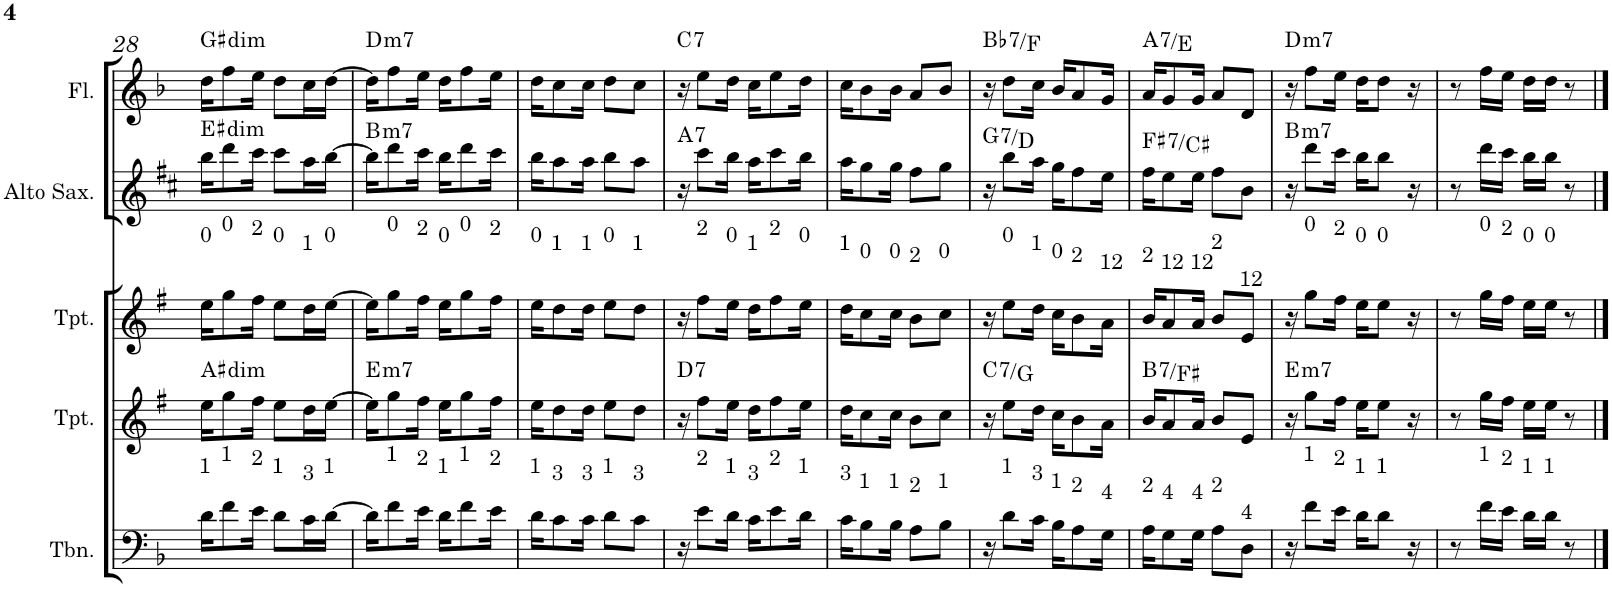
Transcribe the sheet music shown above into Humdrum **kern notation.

**kern	**kern	**harte	**kern	**kern	**harte	**kern	**harte
*part5	*part4	*part4	*part3	*part2	*part2	*part1	*part1
*staff5	*staff4	*	*staff3	*staff2	*	*staff1	*
*I"C clavF	*I"Bb	*	*I"Bb - Pirata	*I"Eb	*	*I"C ClavG	*
!!LO:PB:g=z
*clefF4	*clefG2	*	*clefG2	*clefG2	*	*clefG2	*
*	*Trd1c2	*	*Trd1c2	*Trd5c9	*	*	*
*k[b-]	*k[f#]	*	*k[f#]	*k[f#c#]	*	*k[b-]	*
*F:	*G:	*	*G:	*D:	*	*F:	*
*M4/4	*M4/4	*	*M4/4	*M4/4	*	*M4/4	*
=28	=28	=28	=28	=28	=28	=28	=28
!	!	!	!LO:TX:a:t=0	!	!	!	!
!LO:TX:a:t=1	!	!LO:H:kt=dim	!	!	!LO:H:kt=dim	!	!LO:H:kt=dim
16d\KL	16ee\KL	A#:dim	16ee\KL	16bb\KL	E#:dim	16dd\KL	G#:dim
!	!	!	!LO:TX:a:t=0	!	!	!	!
!LO:TX:a:t=1	!	!	!	!	!	!	!
8f\	8gg\	.	8gg\	8ddd\	.	8ff\	.
!	!	!	!LO:TX:a:t=2	!	!	!	!
!LO:TX:a:t=2	!	!	!	!	!	!	!
16e\Jk	16ff#\Jk	.	16ff#\Jk	16ccc#\Jk	.	16ee\Jk	.
!	!	!	!LO:TX:a:t=0	!	!	!	!
!LO:TX:a:t=1	!	!	!	!	!	!	!
8d\L	8ee\L	.	8ee\L	8ccc#\L	.	8dd\L	.
!	!	!	!LO:TX:a:t=1	!	!	!	!
!LO:TX:a:t=3	!	!	!	!	!	!	!
16c\L	16dd\L	.	16dd\L	16aa\L	.	16cc\L	.
!	!	!	!LO:TX:a:t=0	!	!	!	!
!LO:TX:a:t=1	!	!	!	!	!	!	!
[>16d\JJ	[>16ee\JJ	.	[>16ee\JJ	[>16bb\JJ	.	[>16dd\JJ	.
=29	=29	=29	=29	=29	=29	=29	=29
!	!	!LO:H:kt=m7	!	!	!LO:H:kt=m7	!	!LO:H:kt=m7
16d\KL]	16ee\KL]	E:min7	16ee\KL]	16bb\KL]	B:min7	16dd\KL]	D:min7
!	!	!	!LO:TX:a:t=0	!	!	!	!
!LO:TX:a:t=1	!	!	!	!	!	!	!
8f\	8gg\	.	8gg\	8ddd\	.	8ff\	.
!	!	!	!LO:TX:a:t=2	!	!	!	!
!LO:TX:a:t=2	!	!	!	!	!	!	!
16e\Jk	16ff#\Jk	.	16ff#\Jk	16ccc#\Jk	.	16ee\Jk	.
!	!	!	!LO:TX:a:t=0	!	!	!	!
!LO:TX:a:t=1	!	!	!	!	!	!	!
16d\KL	16ee\KL	.	16ee\KL	16bb\KL	.	16dd\KL	.
!	!	!	!LO:TX:a:t=0	!	!	!	!
!LO:TX:a:t=1	!	!	!	!	!	!	!
8f\	8gg\	.	8gg\	8ddd\	.	8ff\	.
!	!	!	!LO:TX:a:t=2	!	!	!	!
!LO:TX:a:t=2	!	!	!	!	!	!	!
16e\Jk	16ff#\Jk	.	16ff#\Jk	16ccc#\Jk	.	16ee\Jk	.
=30	=30	=30	=30	=30	=30	=30	=30
!	!	!	!LO:TX:a:t=0	!	!	!	!
!LO:TX:a:t=1	!	!	!	!	!	!	!
16d\KL	16ee\KL	.	16ee\KL	16bb\KL	.	16dd\KL	.
!	!	!	!LO:TX:a:t=1	!	!	!	!
!LO:TX:a:t=3	!	!	!	!	!	!	!
8c\	8dd\	.	8dd\	8aa\	.	8cc\	.
!	!	!	!LO:TX:a:t=1	!	!	!	!
!LO:TX:a:t=3	!	!	!	!	!	!	!
16c\Jk	16dd\Jk	.	16dd\Jk	16aa\Jk	.	16cc\Jk	.
!	!	!	!LO:TX:a:t=0	!	!	!	!
!LO:TX:a:t=1	!	!	!	!	!	!	!
8d\L	8ee\L	.	8ee\L	8bb\L	.	8dd\L	.
!	!	!	!LO:TX:a:t=1	!	!	!	!
!LO:TX:a:t=3	!	!	!	!	!	!	!
8c\J	8dd\J	.	8dd\J	8aa\J	.	8cc\J	.
=31	=31	=31	=31	=31	=31	=31	=31
!	!	!LO:H:kt=7	!	!	!LO:H:kt=7	!	!LO:H:kt=7
16r	16r	D:7	16r	16r	A:7	16r	C:7
!	!	!	!LO:TX:a:t=2	!	!	!	!
!LO:TX:a:t=2	!	!	!	!	!	!	!
8e\L	8ff#\L	.	8ff#\L	8ccc#\L	.	8ee\L	.
!	!	!	!LO:TX:a:t=0	!	!	!	!
!LO:TX:a:t=1	!	!	!	!	!	!	!
16d\Jk	16ee\Jk	.	16ee\Jk	16bb\Jk	.	16dd\Jk	.
!	!	!	!LO:TX:a:t=1	!	!	!	!
!LO:TX:a:t=3	!	!	!	!	!	!	!
16c\KL	16dd\KL	.	16dd\KL	16aa\KL	.	16cc\KL	.
!	!	!	!LO:TX:a:t=2	!	!	!	!
!LO:TX:a:t=2	!	!	!	!	!	!	!
8e\	8ff#\	.	8ff#\	8ccc#\	.	8ee\	.
!	!	!	!LO:TX:a:t=0	!	!	!	!
!LO:TX:a:t=1	!	!	!	!	!	!	!
16d\Jk	16ee\Jk	.	16ee\Jk	16bb\Jk	.	16dd\Jk	.
=32	=32	=32	=32	=32	=32	=32	=32
!	!	!	!LO:TX:a:t=1	!	!	!	!
!LO:TX:a:t=3	!	!	!	!	!	!	!
16c\KL	16dd\KL	.	16dd\KL	16aa\KL	.	16cc\KL	.
!	!	!	!LO:TX:a:t=0	!	!	!	!
!LO:TX:a:t=1	!	!	!	!	!	!	!
8B-\	8cc\	.	8cc\	8gg\	.	8b-\	.
!	!	!	!LO:TX:a:t=0	!	!	!	!
!LO:TX:a:t=1	!	!	!	!	!	!	!
16B-\Jk	16cc\Jk	.	16cc\Jk	16gg\Jk	.	16b-\Jk	.
!	!	!	!LO:TX:a:t=2	!	!	!	!
!LO:TX:a:t=2	!	!	!	!	!	!	!
8A\L	8b\L	.	8b\L	8ff#\L	.	8a/L	.
!	!	!	!LO:TX:a:t=0	!	!	!	!
!LO:TX:a:t=1	!	!	!	!	!	!	!
8B-\J	8cc\J	.	8cc\J	8gg\J	.	8b-/J	.
=33	=33	=33	=33	=33	=33	=33	=33
!	!	!LO:H:kt=7	!	!	!LO:H:kt=7	!	!LO:H:kt=7
16r	16r	C:7/5	16r	16r	G:7/5	16r	Bb:7/5
!	!	!	!LO:TX:a:t=0	!	!	!	!
!LO:TX:a:t=1	!	!	!	!	!	!	!
8d\L	8ee\L	.	8ee\L	8bb\L	.	8dd\L	.
!	!	!	!LO:TX:a:t=1	!	!	!	!
!LO:TX:a:t=3	!	!	!	!	!	!	!
16c\Jk	16dd\Jk	.	16dd\Jk	16aa\Jk	.	16cc\Jk	.
!	!	!	!LO:TX:a:t=0	!	!	!	!
!LO:TX:a:t=1	!	!	!	!	!	!	!
16B-\KL	16cc\KL	.	16cc\KL	16gg\KL	.	16b-/KL	.
!	!	!	!LO:TX:a:t=2	!	!	!	!
!LO:TX:a:t=2	!	!	!	!	!	!	!
8A\	8b\	.	8b\	8ff#\	.	8a/	.
!	!	!	!LO:TX:a:t=12	!	!	!	!
!LO:TX:a:t=4	!	!	!	!	!	!	!
16G\Jk	16a\Jk	.	16a\Jk	16ee\Jk	.	16g/Jk	.
=34	=34	=34	=34	=34	=34	=34	=34
!	!	!	!LO:TX:a:t=2	!	!	!	!
!LO:TX:a:t=2	!	!LO:H:kt=7	!	!	!LO:H:kt=7	!	!LO:H:kt=7
16A\KL	16b/KL	B:7/5	16b/KL	16ff#\KL	F#:7/5	16a/KL	A:7/5
!	!	!	!LO:TX:a:t=12	!	!	!	!
!LO:TX:a:t=4	!	!	!	!	!	!	!
8G\	8a/	.	8a/	8ee\	.	8g/	.
!	!	!	!LO:TX:a:t=12	!	!	!	!
!LO:TX:a:t=4	!	!	!	!	!	!	!
16G\Jk	16a/Jk	.	16a/Jk	16ee\Jk	.	16g/Jk	.
!	!	!	!LO:TX:a:t=2	!	!	!	!
!LO:TX:a:t=2	!	!	!	!	!	!	!
8A\L	8b/L	.	8b/L	8ff#\L	.	8a/L	.
!	!	!	!LO:TX:a:t=12	!	!	!	!
!LO:TX:a:t=4	!	!	!	!	!	!	!
8D\J	8e/J	.	8e/J	8b\J	.	8d/J	.
=35	=35	=35	=35	=35	=35	=35	=35
!	!	!LO:H:kt=m7	!	!	!LO:H:kt=m7	!	!LO:H:kt=m7
16r	16r	E:min7	16r	16r	B:min7	16r	D:min7
!	!	!	!LO:TX:a:t=0	!	!	!	!
!LO:TX:a:t=1	!	!	!	!	!	!	!
8f\L	8gg\L	.	8gg\L	8ddd\L	.	8ff\L	.
!	!	!	!LO:TX:a:t=2	!	!	!	!
!LO:TX:a:t=2	!	!	!	!	!	!	!
16e\Jk	16ff#\Jk	.	16ff#\Jk	16ccc#\Jk	.	16ee\Jk	.
!	!	!	!LO:TX:a:t=0	!	!	!	!
!LO:TX:a:t=1	!	!	!	!	!	!	!
16d\KL	16ee\KL	.	16ee\KL	16bb\KL	.	16dd\KL	.
!	!	!	!LO:TX:a:t=0	!	!	!	!
!LO:TX:a:t=1	!	!	!	!	!	!	!
8d\J	8ee\J	.	8ee\J	8bb\J	.	8dd\J	.
16r	16r	.	16r	16r	.	16r	.
=36	=36	=36	=36	=36	=36	=36	=36
8r	8r	.	8r	8r	.	8r	.
!	!	!	!LO:TX:a:t=0	!	!	!	!
!LO:TX:a:t=1	!	!	!	!	!	!	!
16f\LL	16gg\LL	.	16gg\LL	16ddd\LL	.	16ff\LL	.
!	!	!	!LO:TX:a:t=2	!	!	!	!
!LO:TX:a:t=2	!	!	!	!	!	!	!
16e\JJ	16ff#\JJ	.	16ff#\JJ	16ccc#\JJ	.	16ee\JJ	.
!	!	!	!LO:TX:a:t=0	!	!	!	!
!LO:TX:a:t=1	!	!	!	!	!	!	!
16d\LL	16ee\LL	.	16ee\LL	16bb\LL	.	16dd\LL	.
!	!	!	!LO:TX:a:t=0	!	!	!	!
!LO:TX:a:t=1	!	!	!	!	!	!	!
16d\JJ	16ee\JJ	.	16ee\JJ	16bb\JJ	.	16dd\JJ	.
8r	8r	.	8r	8r	.	8r	.
==	==	==	==	==	==	==	==
*-	*-	*-	*-	*-	*-	*-	*-
